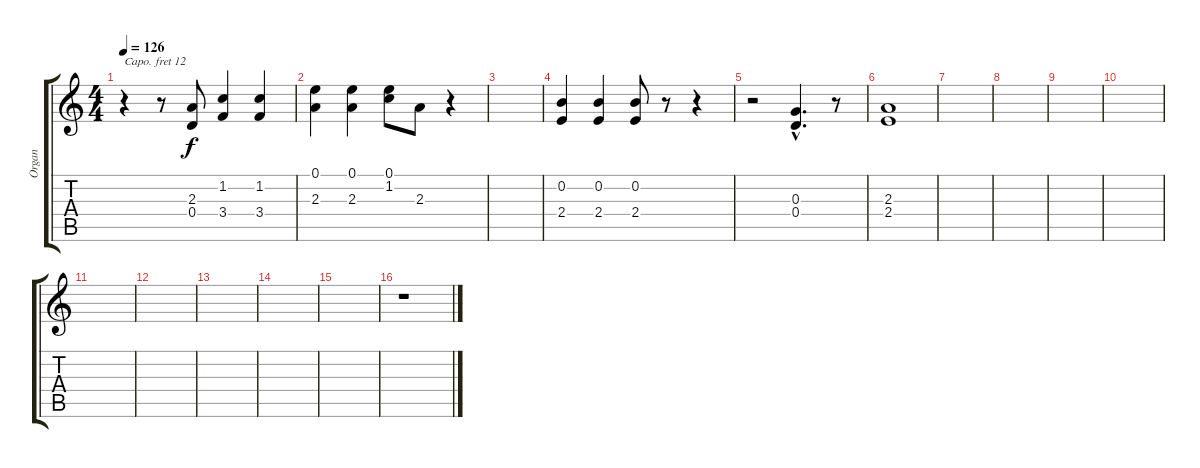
\track ("Organ" "Organ") {instrument rockorgan}
\staff {score tabs}
\capo 12
\tuning (E4 B3 G3 D3 A2 E2) {hide}
\ts (4 4)
\tempo 126
\clef g2
\ks c
r.4{dy f} r.8 (2.3 0.4).8 (1.2 3.4).4 (1.2 3.4).4 |
(0.1 2.3).4 (0.1 2.3).4 (0.1 1.2).8 2.3.8 r.4 |
|
(0.2 2.4).4 (0.2 2.4).4 (0.2 2.4).8 r.8 r.4 |
r.2 (0.3{hac} 0.4{hac}).4{d} r.8 |
(2.3 2.4).1 |
|
|
|
|
|
|
|
|
|
r.1
